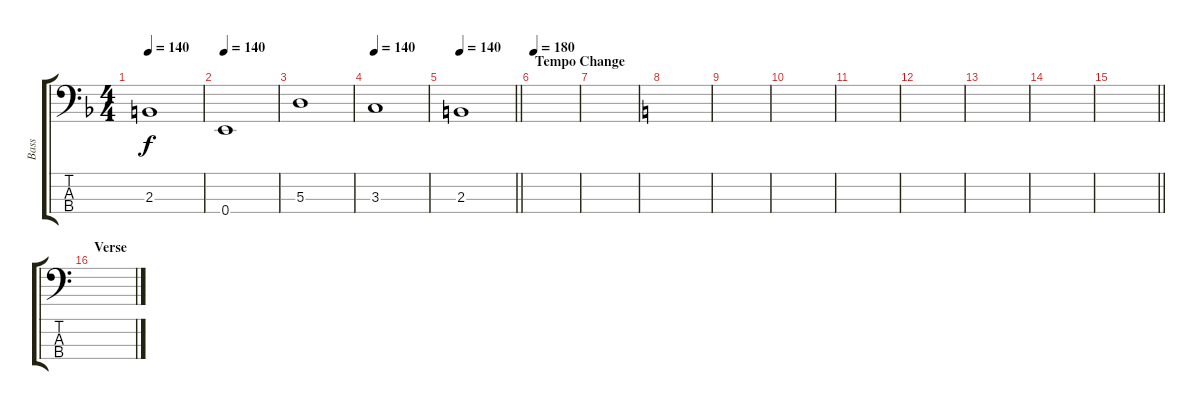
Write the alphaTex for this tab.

\track ("Bass" "Bass") {instrument electricbassfinger}
\staff {score tabs}
\tuning (G2 D2 A1 E1) {hide}
\ts (4 4)
\tempo 140
\clef f4
\ks dminor
2.3.1{dy f} |
\tempo 140
0.4.1 |
5.3.1 |
\tempo 140
3.3.1 |
\tempo 140
\barLineRight lightlight
2.3.1 |
\section ("" "Tempo Change")
\tempo 180
|
|
\ks c
|
|
|
|
|
|
|
\barLineRight lightlight
|
\section ("" "Verse")
